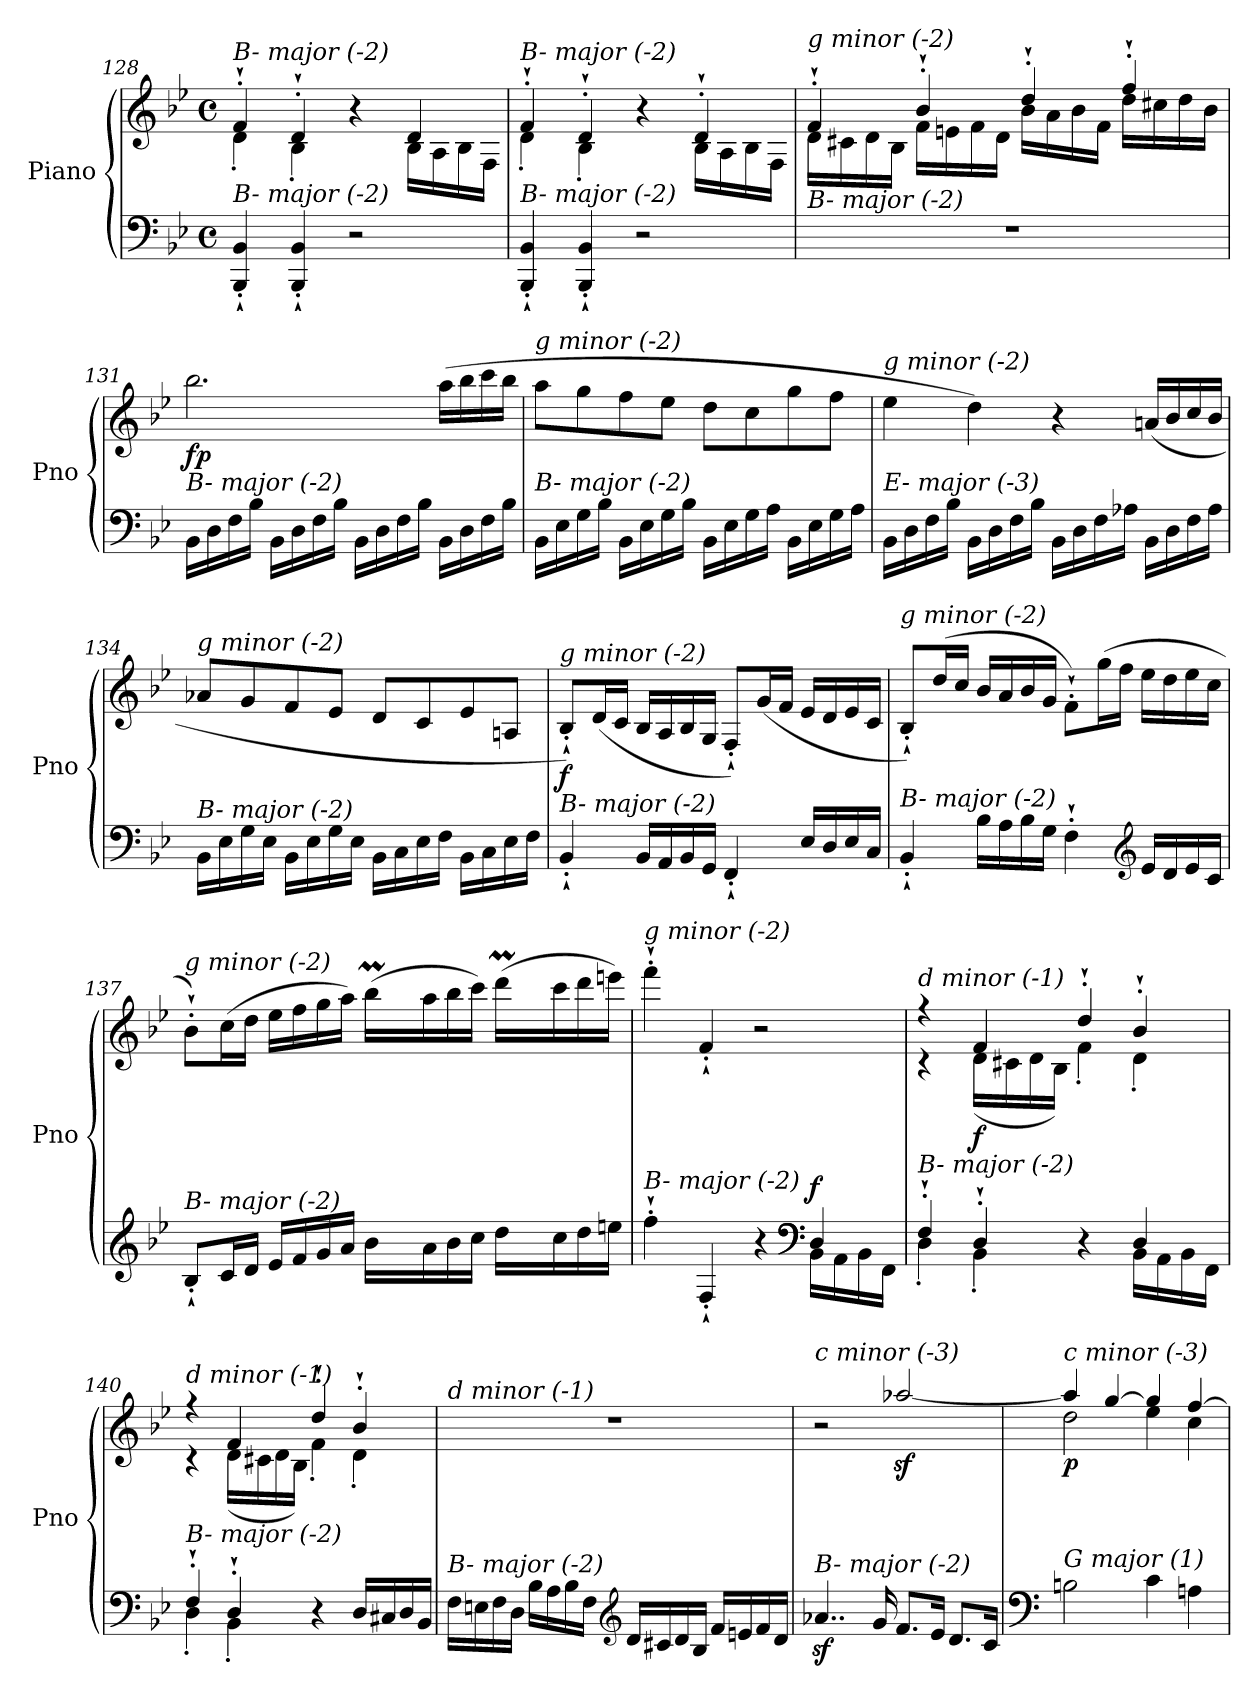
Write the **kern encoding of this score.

**kern	**kern	**dynam
*part1	*part1	*part1
*staff2	*staff1	*staff1/2
*I"Piano	*	*
*I'Pno	*	*
*clefF4	*clefG2	*
*k[b-e-]	*k[b-e-]	*
*M4/4	*M4/4	*
*met(c)	*met(c)	*
=128	=128	=128
*^	*^	*
!	!	!LO:TX:i:t=B- major (-2)	!	!
!LO:TX:i:t=B- major (-2)	!	!	!	!
2ryy	4BBB-/'` 4BB-/'`	4f'`/	4d'\	.
.	4BBB-/'` 4BB-/'`	4d'`/	4B-'\	.
4ryy	2r	4r	4ryy	.
4ryy	.	4d/	16B-\LL	.
.	.	.	16A\	.
.	.	.	16B-\	.
.	.	.	16F\JJ	.
=129	=129	=129	=129	=129
!	!	!LO:TX:i:t=B- major (-2)	!	!
!LO:TX:i:t=B- major (-2)	!	!	!	!
2ryy	4BBB-/'` 4BB-/'`	4f'`/	4d'\	.
.	4BBB-/'` 4BB-/'`	4d'`/	4B-'\	.
4ryy	2r	4r	4ryy	.
!	!	!	!	!LO:DY:b
4ryy	.	4d'`/	16B-\LL	other-dynamics
.	.	.	16A\	.
.	.	.	16B-\	.
.	.	.	16F\JJ	.
*v	*v	*	*	*
!!LO:LB:g=z	!!
=130	=130	=130	=130
!	!LO:TX:i:t=g minor (-2)	!	!
!LO:TX:i:t=B- major (-2)	!	!	!
1r	4f'`/	16d\LL	.
.	.	16c#X\	.
.	.	16d\	.
.	.	16B-\JJ	.
.	4b-'`/	16f\LL	.
.	.	16en\	.
.	.	16f\	.
.	.	16d\JJ	.
.	4dd'`/	16b-\LL	.
.	.	16a\	.
.	.	16b-\	.
.	.	16f\JJ	.
.	4ff'`/	16dd\LL	.
.	.	16cc#X\	.
.	.	16dd\	.
.	.	16b-\JJ	.
!!LO:LB:g=z
=131	=131	=131	=131
!	!LO:TX:i:t=g minor (-2)	!	!
!LO:TX:i:t=B- major (-2)	!	!	!
!	!	!	!LO:DY:b
*	*v	*v	*
16BB-\LL	2.bb-\	fp
16D\	.	.
16F\	.	.
16B-\JJ	.	.
16BB-\LL	.	.
16D\	.	.
16F\	.	.
16B-\JJ	.	.
16BB-\LL	.	.
16D\	.	.
16F\	.	.
16B-\JJ	.	.
16BB-\LL	(>16aa\LL	.
16D\	16bb-\	.
16F\	16ccc\	.
16B-\JJ	16bb-\JJ	.
=132	=132	=132
!	!LO:TX:i:t=g minor (-2)	!
!LO:TX:i:t=B- major (-2)	!	!
16BB-\LL	8aa\L	.
16E-\	.	.
16G\	8gg\	.
16B-\JJ	.	.
16BB-\LL	8ff\	.
16E-\	.	.
16G\	8ee-\J	.
16B-\JJ	.	.
16BB-\LL	8dd\L	.
16E-\	.	.
16G\	8cc\	.
16A\JJ	.	.
16BB-\LL	8gg\	.
16E-\	.	.
16G\	8ff\J	.
16A\JJ	.	.
!!LO:PB:g=z
=133	=133	=133
!	!LO:TX:i:t=g minor (-2)	!
!LO:TX:i:t=E- major (-3)	!	!
16BB-\LL	4ee-\	.
16D\	.	.
16F\	.	.
16B-\JJ	.	.
16BB-\LL	4dd\)	.
16D\	.	.
16F\	.	.
16B-\JJ	.	.
16BB-\LL	4r	.
16D\	.	.
16F\	.	.
16A-X\JJ	.	.
!	!	!LO:DY:b
16BB-\LL	(>16an/LL	other-dynamics
16D\	16b-/	.
16F\	16cc/	.
16A-\JJ	16b-/JJ	.
!!LO:LB:g=z
=134	=134	=134
!	!LO:TX:i:t=g minor (-2)	!
!LO:TX:i:t=B- major (-2)	!	!
16BB-\LL	8a-X/L	.
16E-\	.	.
16G\	8g/	.
16E-\JJ	.	.
16BB-\LL	8f/	.
16E-\	.	.
16G\	8e-/J	.
16E-\JJ	.	.
16BB-\LL	8d/L	.
16C\	.	.
16E-\	8c/	.
16F\JJ	.	.
16BB-\LL	8e-/	.
16C\	.	.
16E-\	8An/J	.
16F\JJ	.	.
=135	=135	=135
!	!LO:TX:i:t=g minor (-2)	!
!LO:TX:i:t=B- major (-2)	!	!
!	!	!LO:DY:b
4BB-'`/	8B-'`/L)	f
.	(<16d/L	.
.	16c/JJ	.
16BB-/LL	16B-/LL	.
16AA/	16A/	.
16BB-/	16B-/	.
16GG/JJ	16G/JJ	.
4FF'`/	8F'`/L)	.
.	(<16g/L	.
.	16f/JJ	.
16E-/LL	16e-/LL	.
16D/	16d/	.
16E-/	16e-/	.
16C/JJ	16c/JJ	.
=136	=136	=136
!	!LO:TX:i:t=g minor (-2)	!
!LO:TX:i:t=B- major (-2)	!	!
4BB-'`/	8B-'`/L)	.
.	(>16dd/L	.
.	16cc/JJ	.
16B-\LL	16b-/LL	.
16A\	16a/	.
16B-\	16b-/	.
16G\JJ	16g/JJ	.
4F'`\	8f'`\L)	.
.	(>16gg\L	.
.	16ff\JJ	.
*clefG2	*	*
16e-/LL	16ee-\LL	.
16d/	16dd\	.
16e-/	16ee-\	.
16c/JJ	16cc\JJ	.
!!LO:PB:g=z
=137	=137	=137
*^	*^	*
!	!	!LO:TX:i:t=g minor (-2)	!	!
!LO:TX:i:t=B- major (-2)	!	!	!	!
2ryy	8B-'`/L	8b-'`\L)	2ryy	.
.	16c/L	(>16cc\L	.	.
.	16d/JJ	16dd\JJ	.	.
.	16e-/LL	16ee-\LL	.	.
.	16f/	16ff\	.	.
.	16g/	16gg\	.	.
.	16a/JJ	16aa\JJ)	.	.
*	*	*	*Xtuplet	*
16ryy	16b-\LL	(>16bb-M\LL	48ryy	.
.	.	.	48cccLLLyy	.
.	.	.	48bb-JJJyy	.
8.ryy	16a\	16aa\	8.ryy	.
.	16b-\	16bb-\	.	.
.	16cc\JJ	16ccc\JJ)	.	.
16ryy	16dd\LL	(>16dddm\LL	48ryy	.
.	.	.	48eee-LLLyy	.
.	.	.	48dddJJJyy	.
8.ryy	16cc\	16ccc\	8.ryy	.
.	16dd\	16ddd\	.	.
.	16een\JJ	16eeen\JJ)	.	.
=138	=138	=138	=138	=138
!	!	!LO:TX:i:t=g minor (-2)	!	!
!LO:TX:i:t=B- major (-2)	!	!	!	!
4ff'`\	2.ryy	4fff'`\	2.ryy	.
4F'`/	.	4f'`/	.	.
4r	.	2r	.	.
*clefF4	*	*	*	*
!	!	!	!	!LO:DY:a=2
4D/	16BB-\LL	.	4ryy	f
.	16AA\	.	.	.
.	16BB-\	.	.	.
.	16FF\JJ	.	.	.
=139	=139	=139	=139	=139
*	*^	*^	*^	*
!	!	!	!LO:TX:i:t=d minor (-1)	!	!	!	!
!LO:TX:i:t=B- major (-2)	!	!	!	!	!	!	!
4F'`/	4D'\	2.ryy	4r	4r	2ryy	2.ryy	.
!	!	!	!	!	!	!	!LO:DY:b
4D'`/	4BB-'\	.	4f/	(<16d\LL	.	.	f
.	.	.	.	16c#X\	.	.	.
.	.	.	.	16d\	.	.	.
.	.	.	.	16B-\JJ)	.	.	.
4r	4ryy	.	4dd'`/	4f'\	4ryy	.	.
4D/	4ryy	16BB-\LL	4b-'`/	4d'\	4ryy	4ryy	.
.	.	16AA\	.	.	.	.	.
.	.	16BB-\	.	.	.	.	.
.	.	16FF\JJ	.	.	.	.	.
*	*	*	*	*	*v	*v	*
!!LO:LB:g=z
=140	=140	=140	=140	=140	=140	=140
!	!	!	!LO:TX:i:t=d minor (-1)	!	!	!
!LO:TX:i:t=B- major (-2)	!	!	!	!	!	!
*	*v	*v	*	*	*	*
4F'`/	4D'\	4r	4r	2ryy	.
4D'`/	4BB-'\	4f/	(<16d\LL	.	.
.	.	.	16c#X\	.	.
.	.	.	16d\	.	.
.	.	.	16B-\JJ)	.	.
4r	2ryy	4dd'`/	4f'\	2ryy	.
16D/LL	.	4b-'`/	4d'\	.	.
16C#X/	.	.	.	.	.
16D/	.	.	.	.	.
16BB-/JJ	.	.	.	.	.
*v	*v	*	*	*	*
*	*v	*v	*v	*
!!LO:LB:g=z
=141	=141	=141
!	!LO:TX:i:t=d minor (-1)	!
!LO:TX:i:t=B- major (-2)	!	!
16F\LL	1r	.
16En\	.	.
16F\	.	.
16D\JJ	.	.
16B-\LL	.	.
16A\	.	.
16B-\	.	.
16F\JJ	.	.
*clefG2	*	*
16d/LL	.	.
16c#X/	.	.
16d/	.	.
16B-/JJ	.	.
16f/LL	.	.
16en/	.	.
16f/	.	.
16d/JJ	.	.
=142	=142	=142
!	!LO:TX:i:t=c minor (-3)	!
!LO:TX:i:t=B- major (-2)	!	!
4..a-Xz</	2r	.
16g/	.	.
8.f/L	[2aa-Xz</	.
16e-/Jk	.	.
8.d/L	.	.
16c/Jk	.	.
=143	=143	=143
*clefF4	*	*
*	*^	*
!	!LO:TX:i:t=c minor (-3)	!	!
!LO:TX:i:t=G major (1)	!	!	!
!	!	!	!LO:DY:b
2Bn\	4aa-/]	2dd\	p
.	[4gg/	.	.
4c\	4gg/]	4ee-\	.
4An\	[4ff/	4cc\	.
*	*v	*v	*
=	=	=
*-	*-	*-
